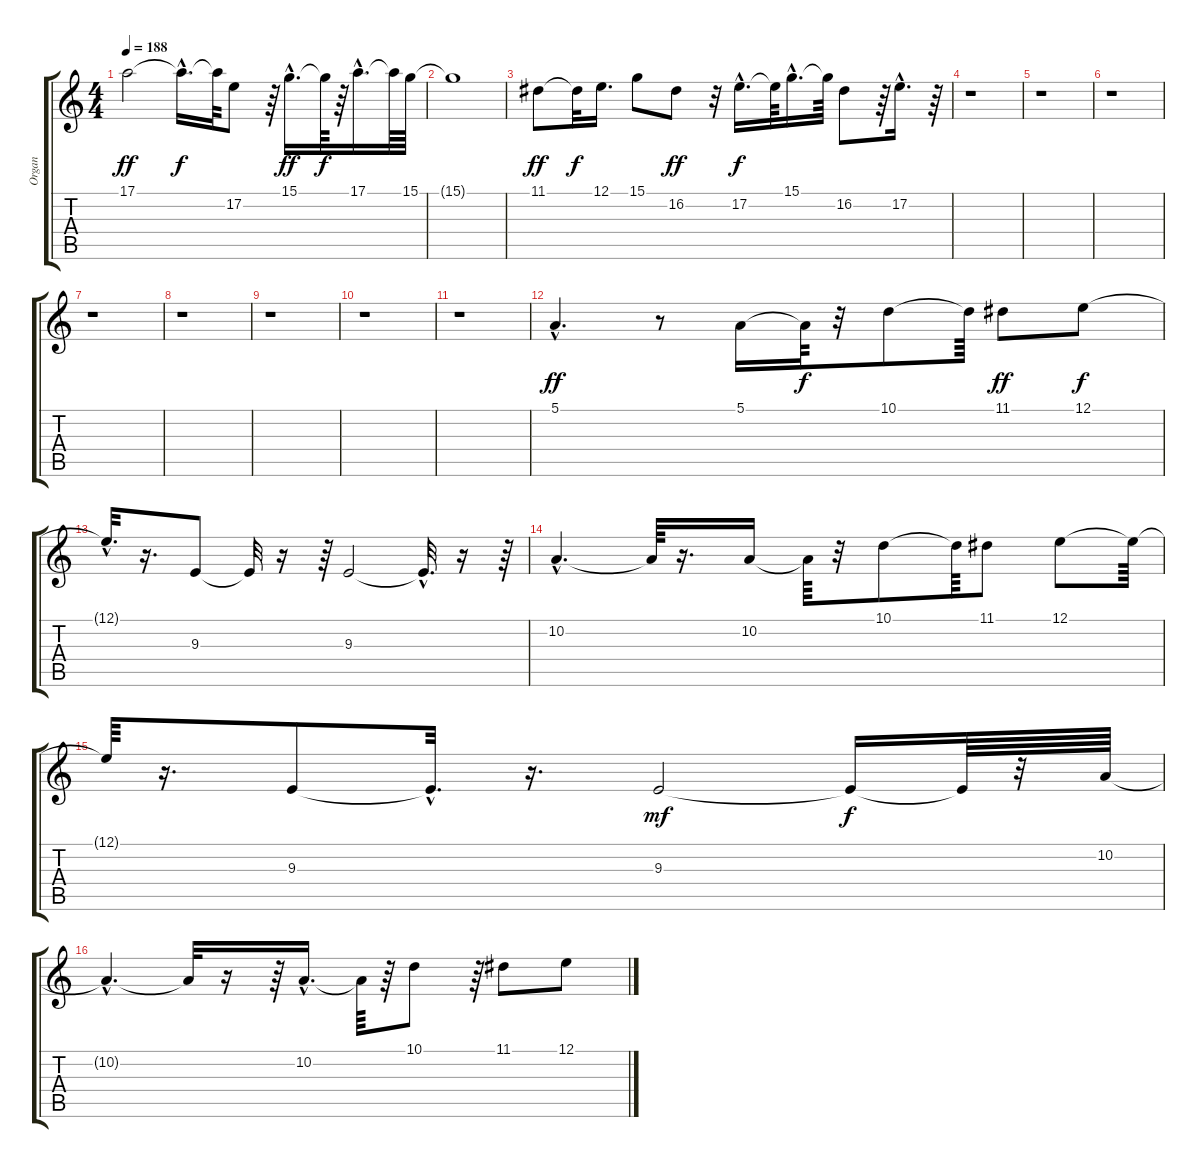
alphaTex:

\track ("Organ" "Organ") {instrument rockorgan}
\staff {score tabs}
\tuning (E4 B3 G3 D3 A2 E2) {hide}
\ts (4 4)
\tempo 188
\clef g2
\ks c
17.1.2{dy ff} 17.1{hac t}.16{d dy f} 17.1{t}.64 17.2.8 r.64 15.1{hac}.16{d dy ff} 15.1{t}.64{dy f} r.64 17.1{hac}.16{d} 17.1{t}.64 15.1.64 |
15.1{t}.1 |
11.1.8{dy ff} 11.1{t}.32{dy f} 12.1.16{d} 15.1.8 16.2.8{dy ff} r.32 17.2{hac}.16{d dy f} 17.2{t}.64 15.1{hac}.16{d} 15.1{t}.64 16.2.8 r.64 17.2{hac}.16{d} r.64 |
r.1 |
r.1 |
r.1 |
r.1 |
r.1 |
r.1 |
r.1 |
r.1 |
5.1{hac}.4{d dy ff} r.8 5.1.16 5.1{t}.64{dy f} r.32 10.1.8 10.1{t}.64 11.1.8{dy ff} 12.1.8{dy f} |
12.1{hac t}.32{d} r.16{d} 9.3.8 9.3{t}.32 r.16 r.64 9.3.2 9.3{hac t}.32{d} r.16 r.64 |
10.2{hac}.4{d} 10.2{t}.64 r.16{d} 10.2.16 10.2{t}.64 r.32 10.1.8 10.1{t}.64 11.1.8 12.1.8 12.1{t}.64 |
12.1{t}.64 r.16{d} 9.3.8 9.3{hac t}.32{d} r.16{d} 9.3.2{dy mf} 9.3{t}.16{dy f} 9.3{t}.64 r.32 10.2.64 |
10.2{hac t}.4{d} 10.2{t}.32 r.16 r.64 10.2{hac}.16{d} 10.2{t}.64 r.64 10.1.8 r.64 11.1.8 12.1.8
